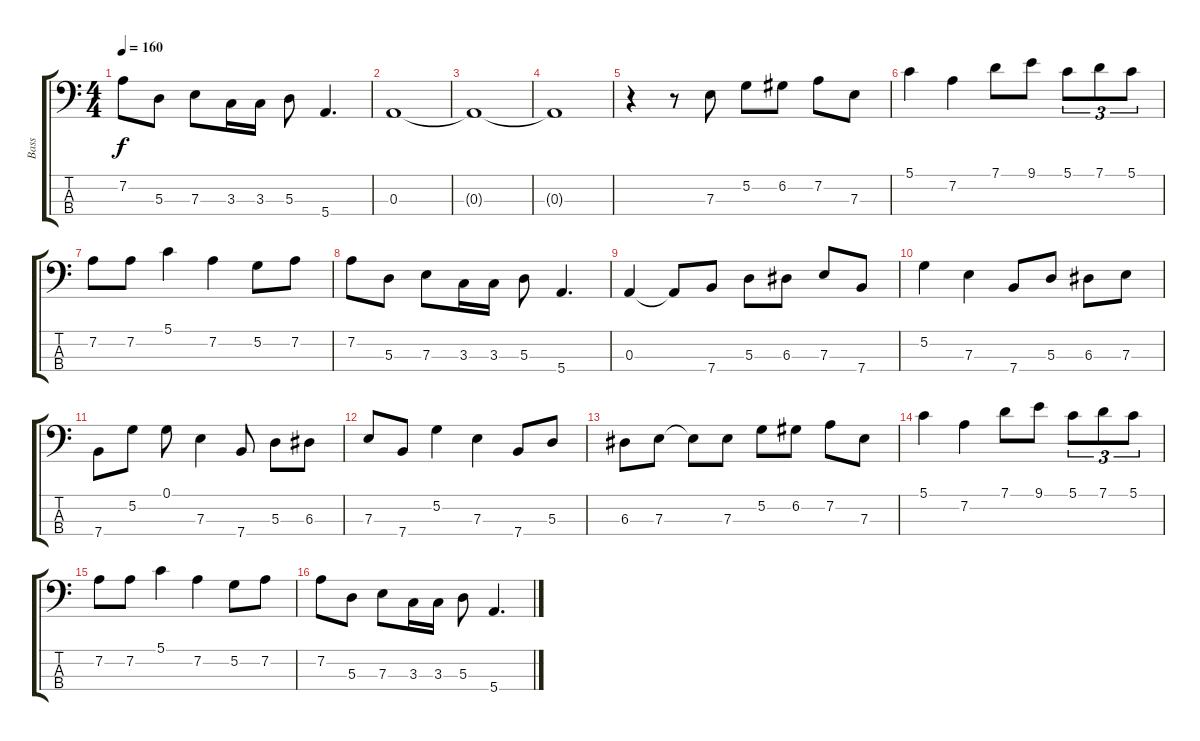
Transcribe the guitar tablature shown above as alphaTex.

\track ("Bass" "Bass") {instrument electricbasspick}
\staff {score tabs}
\tuning (G2 D2 A1 E1) {hide}
\ts (4 4)
\tempo 160
\clef f4
\ks c
7.2.8{dy f} 5.3.8 7.3.8 3.3.16 3.3.16 5.3.8 5.4.4{d} |
0.3.1 |
0.3{t}.1 |
0.3{t}.1 |
r.4 r.8 7.3.8 5.2.8 6.2.8 7.2.8 7.3.8 |
5.1.4 7.2.4 7.1.8 9.1.8 5.1.8{tu (3 2)} 7.1.8{tu (3 2)} 5.1.8{tu (3 2)} |
7.2.8 7.2.8 5.1.4 7.2.4 5.2.8 7.2.8 |
7.2.8 5.3.8 7.3.8 3.3.16 3.3.16 5.3.8 5.4.4{d} |
0.3.4 0.3{t}.8 7.4.8 5.3.8 6.3.8 7.3.8 7.4.8 |
5.2.4 7.3.4 7.4.8 5.3.8 6.3.8 7.3.8 |
7.4.8 5.2.8 0.1.8 7.3.4 7.4.8 5.3.8 6.3.8 |
7.3.8 7.4.8 5.2.4 7.3.4 7.4.8 5.3.8 |
6.3.8 7.3.8 7.3{t}.8 7.3.8 5.2.8 6.2.8 7.2.8 7.3.8 |
5.1.4 7.2.4 7.1.8 9.1.8 5.1.8{tu (3 2)} 7.1.8{tu (3 2)} 5.1.8{tu (3 2)} |
7.2.8 7.2.8 5.1.4 7.2.4 5.2.8 7.2.8 |
7.2.8 5.3.8 7.3.8 3.3.16 3.3.16 5.3.8 5.4.4{d}
